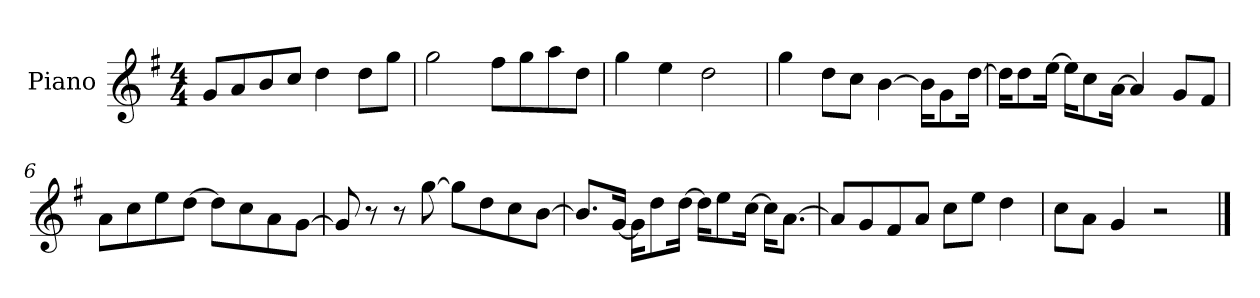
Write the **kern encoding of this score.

**kern
*part1
*staff1
*I"Piano
*I'P-no
*clefG2
*k[f#]
*M4/4
*MM90
=1
8g/L
8a/
8b/
8cc/J
4dd\
8dd\L
8gg\J
=2
2gg\
8ff#\L
8gg\
8aa\
8dd\J
=3
4gg\
4ee\
2dd\
=4
4gg\
8dd\L
8cc\J
[4b\
16b\KL]
8g\
[16dd\Jk
=5
16dd\KL]
8dd\
[16ee\Jk
16ee\KL]
8cc\
[16a\Jk
4a/]
8g/L
8f#/J
!!LO:LB:g=z
=6
8a\L
8cc\
8ee\
[8dd\J
8dd\L]
8cc\
8a\
[8g\J
=7
8g/]
8r
8r
[8gg\
8gg\L]
8dd\
8cc\
[8b\J
=8
8.b/L]
[16g/Jk
16g\KL]
8dd\
[16dd\Jk
16dd\KL]
8ee\
[16cc\Jk
16cc\KL]
[8.a\J
=9
8a/L]
8g/
8f#/
8a/J
8cc\L
8ee\J
4dd\
=10
8cc\L
8a\J
4g/
2r
==
*-
